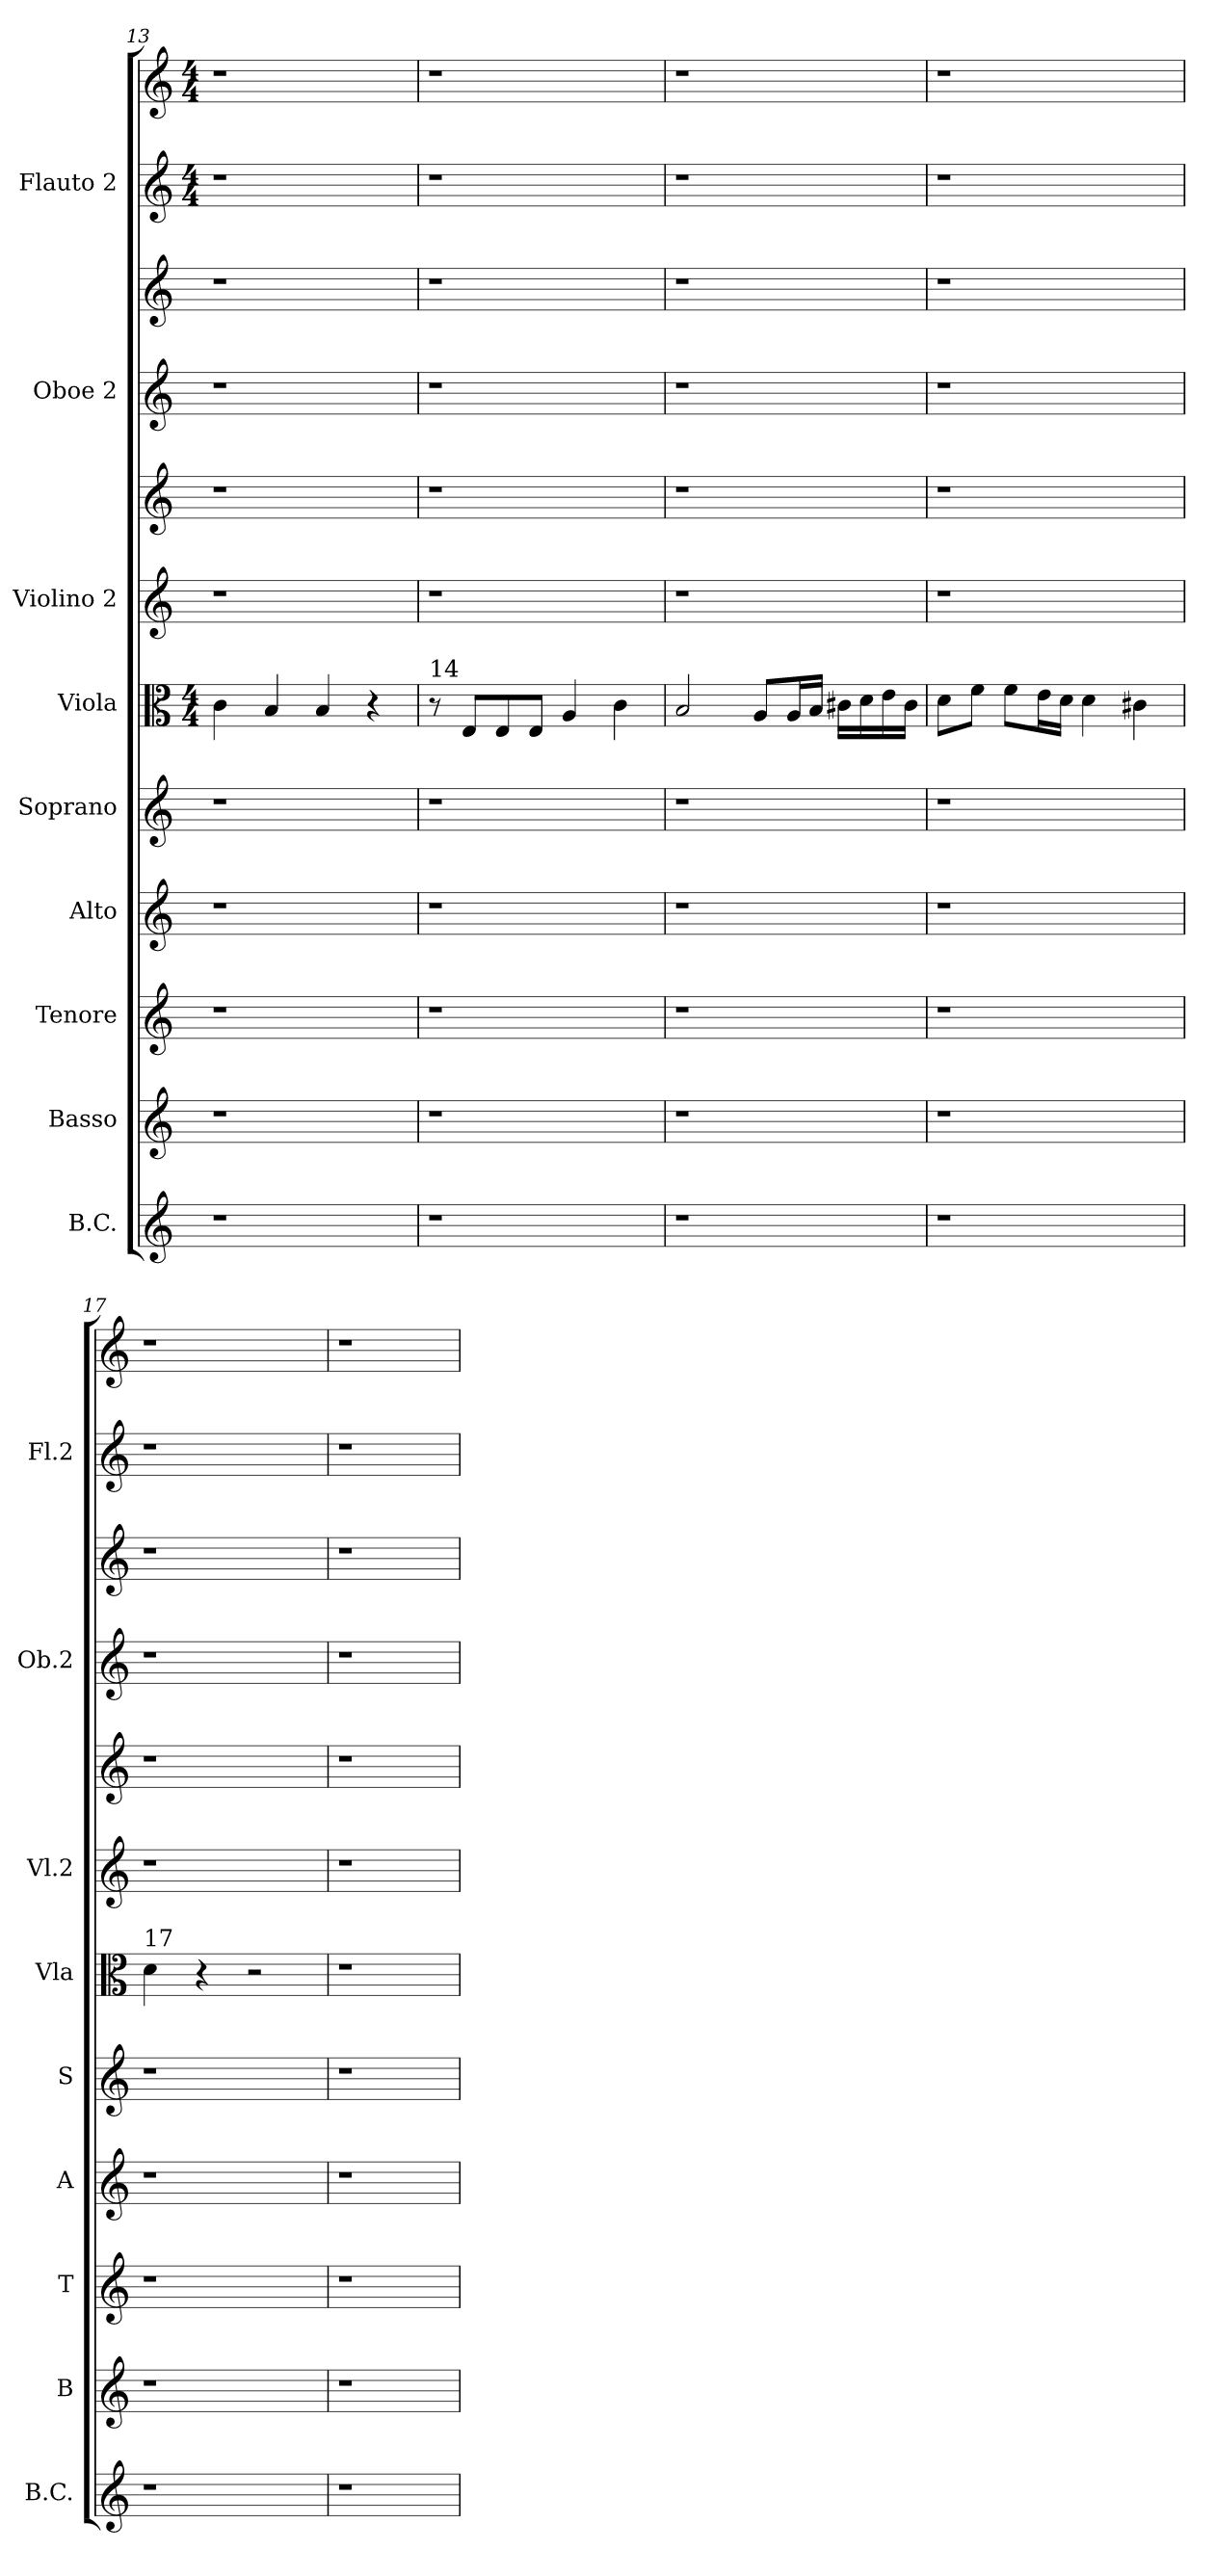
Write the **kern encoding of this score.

**kern	**kern	**kern	**kern	**kern	**kern	**kern	**kern	**kern	**kern	**kern	**kern
*part9	*part8	*part7	*part6	*part5	*part4	*part3	*part3	*part2	*part2	*part1	*part1
*staff12	*staff11	*staff10	*staff9	*staff8	*staff7	*staff6	*staff5	*staff4	*staff3	*staff2	*staff1
*I"B.C.	*I"Basso	*I"Tenore	*I"Alto	*I"Soprano	*I"Viola	*I"Violino 2	*	*I"Oboe 2	*	*I"Flauto 2	*
*I'B.C.	*I'B	*I'T	*I'A	*I'S	*I'Vla	*I'Vl.2	*	*I'Ob.2	*	*I'Fl.2	*
*clefG2	*clefG2	*clefG2	*clefG2	*clefG2	*clefC3	*clefG2	*clefG2	*clefG2	*clefG2	*clefG2	*clefG2
*k[]	*k[]	*k[]	*k[]	*k[]	*k[]	*k[]	*k[]	*k[]	*k[]	*k[]	*k[]
*	*	*	*	*	*M4/4	*	*	*	*	*M4/4	*M4/4
=13	=13	=13	=13	=13	=13	=13	=13	=13	=13	=13	=13
1r	1r	1r	1r	1r	4c\	1r	1r	1r	1r	1r	1r
.	.	.	.	.	4B/	.	.	.	.	.	.
.	.	.	.	.	4B/	.	.	.	.	.	.
.	.	.	.	.	4r	.	.	.	.	.	.
!!LO:PB:g=z
=14	=14	=14	=14	=14	=14	=14	=14	=14	=14	=14	=14
!	!	!	!	!	!LO:TX:a:t=14	!	!	!	!	!	!
1r	1r	1r	1r	1r	8r	1r	1r	1r	1r	1r	1r
.	.	.	.	.	8E/L	.	.	.	.	.	.
.	.	.	.	.	8E/	.	.	.	.	.	.
.	.	.	.	.	8E/J	.	.	.	.	.	.
.	.	.	.	.	4A/	.	.	.	.	.	.
.	.	.	.	.	4c\	.	.	.	.	.	.
=15	=15	=15	=15	=15	=15	=15	=15	=15	=15	=15	=15
1r	1r	1r	1r	1r	2B/	1r	1r	1r	1r	1r	1r
.	.	.	.	.	8A/L	.	.	.	.	.	.
.	.	.	.	.	16A/L	.	.	.	.	.	.
.	.	.	.	.	16B/JJ	.	.	.	.	.	.
.	.	.	.	.	16c#X\LL	.	.	.	.	.	.
.	.	.	.	.	16d\	.	.	.	.	.	.
.	.	.	.	.	16e\	.	.	.	.	.	.
.	.	.	.	.	16c#\JJ	.	.	.	.	.	.
=16	=16	=16	=16	=16	=16	=16	=16	=16	=16	=16	=16
1r	1r	1r	1r	1r	8d\L	1r	1r	1r	1r	1r	1r
.	.	.	.	.	8f\J	.	.	.	.	.	.
.	.	.	.	.	8f\L	.	.	.	.	.	.
.	.	.	.	.	16e\L	.	.	.	.	.	.
.	.	.	.	.	16d\JJ	.	.	.	.	.	.
.	.	.	.	.	4d\	.	.	.	.	.	.
.	.	.	.	.	4c#X\	.	.	.	.	.	.
!!LO:PB:g=z
=17	=17	=17	=17	=17	=17	=17	=17	=17	=17	=17	=17
!	!	!	!	!	!LO:TX:a:t=17	!	!	!	!	!	!
1r	1r	1r	1r	1r	4d\	1r	1r	1r	1r	1r	1r
.	.	.	.	.	4r	.	.	.	.	.	.
.	.	.	.	.	2r	.	.	.	.	.	.
=18	=18	=18	=18	=18	=18	=18	=18	=18	=18	=18	=18
1r	1r	1r	1r	1r	1r	1r	1r	1r	1r	1r	1r
=	=	=	=	=	=	=	=	=	=	=	=
*-	*-	*-	*-	*-	*-	*-	*-	*-	*-	*-	*-
